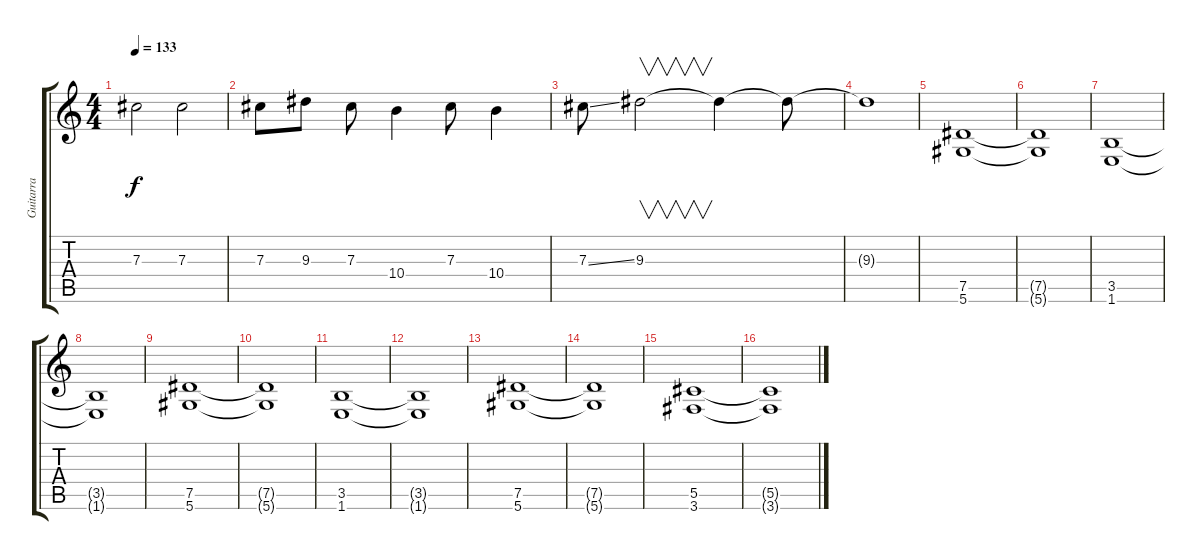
\track ("Guitarra" "Guitarra") {instrument distortionguitar}
\staff {score tabs}
\tuning (Eb4 Bb3 Gb3 Db3 Ab2 Eb2) {hide}
\ts (4 4)
\tempo 133
\clef g2
\ks c
7.3.2{dy f} 7.3.2 |
7.3.8 9.3.8 7.3.8 10.4.4 7.3.8 10.4.4 |
7.3{ss}.8 9.3.2{v} 9.3{t}.4 9.3{t}.8 |
9.3{t}.1 |
(7.5 5.6).1 |
(7.5{t} 5.6{t}).1 |
(3.5 1.6).1 |
(3.5{t} 1.6{t}).1 |
(7.5 5.6).1 |
(7.5{t} 5.6{t}).1 |
(3.5 1.6).1 |
(3.5{t} 1.6{t}).1 |
(7.5 5.6).1 |
(7.5{t} 5.6{t}).1 |
(5.5 3.6).1 |
(5.5{t} 3.6{t}).1
